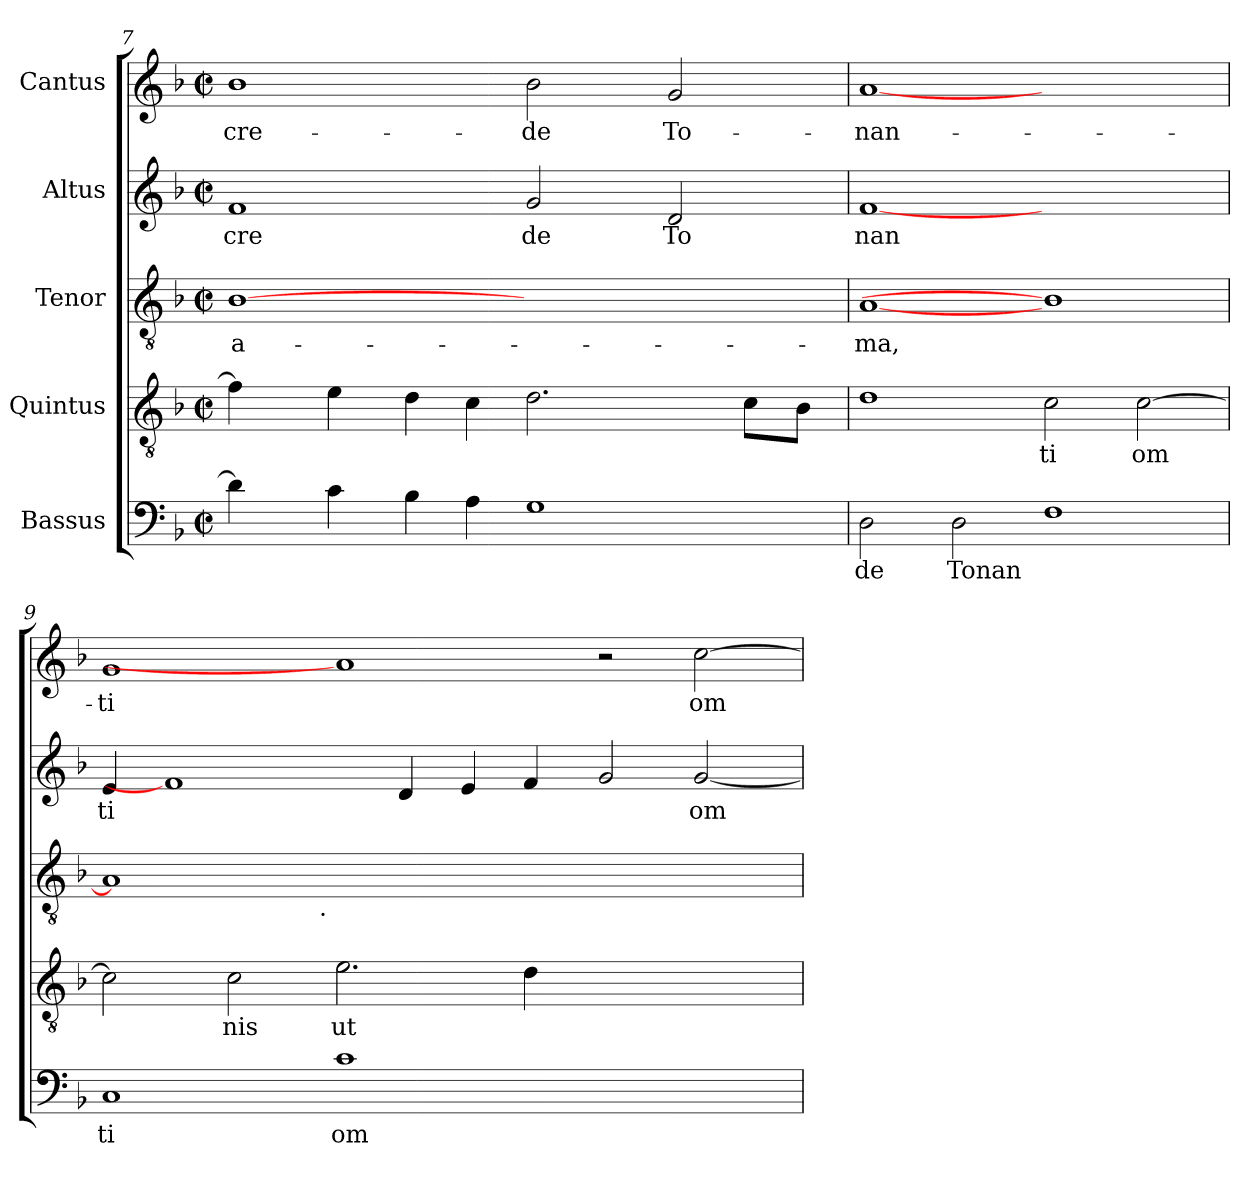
**kern	**text	**kern	**text	**kern	**text	**kern	**text	**kern	**text
*part5	*part5	*part4	*part4	*part3	*part3	*part2	*part2	*part1	*part1
*staff5	*staff5	*staff4	*staff4	*staff3	*staff3	*staff2	*staff2	*staff1	*staff1
*I"Bassus	*	*I"Quintus	*	*I"Tenor	*	*I"Altus	*	*I"Cantus	*
!!LO:LB:g=z
*clefF4	*	*clefGv2	*	*clefGv2	*	*clefG2	*	*clefG2	*
*k[b-]	*	*k[b-]	*	*k[b-]	*	*k[b-]	*	*k[b-]	*
*F:	*	*F:	*	*F:	*	*F:	*	*F:	*
*M2/2	*	*M2/2	*	*M2/2	*	*M2/2	*	*M2/2	*
*met(c|)	*	*met(c|)	*	*met(c|)	*	*met(c|)	*	*met(c|)	*
=7	=7	=7	=7	=7	=7	=7	=7	=7	=7
!	!	!	!	!	!LO:LY:b:cj	!	!LO:LY:b:cj	!	!LO:LY:b:cj
*^	*	*^	*	*	*	*	*	*	*
4d\]	4ryy	.	4f\]	8ryy	.	[1B-	a-	1f	cre	1b-	cre-
.	.	.	.	16ryy	.	.	.	.	.	.	.
.	.	.	.	64ryy	.	.	.	.	.	.	.
.	.	.	.	1ryy	.	.	.	.	.	.	.
4c\	16ryy	.	4e\	.	.	.	.	.	.	.	.
.	1ryy	.	.	.	.	.	.	.	.	.	.
4B-\	.	.	4d\	.	.	.	.	.	.	.	.
4A\	.	.	4c\	.	.	.	.	.	.	.	.
!	!	!	!	!	!	!	!	!	!LO:LY:b:cj	!	!LO:LY:b:cj
1G	.	.	2.d\	.	.	1ryy	.	2g/	de	2b-\	-de
.	.	.	.	2ryy	.	.	.	.	.	.	.
.	2ryy	.	.	.	.	.	.	.	.	.	.
!	!	!	!	!	!	!	!	!	!LO:LY:b:cj	!	!LO:LY:b:cj
.	.	.	.	.	.	.	.	2d/	To	2g/	To-
.	.	.	.	4ryy	.	.	.	.	.	.	.
.	.	.	8c\L	.	.	.	.	.	.	.	.
.	8.ryy	.	.	.	.	.	.	.	.	.	.
.	.	.	8B-\J	.	.	.	.	.	.	.	.
.	.	.	.	32.ryy	.	.	.	.	.	.	.
=8	=8	=8	=8	=8	=8	=8	=8	=8	=8	=8	=8
!	!	!LO:LY:b:cj	!	!	!	!	!LO:LY:b:cj	!	!LO:LY:b:cj	!	!LO:LY:b:cj
*v	*v	*	*	*	*	*	*	*	*	*	*
*	*	*v	*v	*	*	*	*	*	*	*
2D\	de	1d	.	[1A	-ma,	[1f	nan	[1a	-nan-
!	!LO:LY:b	!	!	!	!	!	!	!	!
2D\	Tonan	.	.	.	.	.	.	.	.
!	!	!	!LO:LY:b:cj	!	!	!	!	!	!
1F	.	2c\	ti	1B-]	.	1ryy	.	1ryy	.
!	!	!	!LO:LY:b	!	!	!	!	!	!
.	.	[>2c\	om	.	.	.	.	.	.
=9	=9	=9	=9	=9	=9	=9	=9	=9	=9
!	!LO:LY:b:cj	!	!	!	!	!	!LO:LY:b:cj	!	!LO:LY:b:cj
*	*	*	*	*^	*	*	*	*	*
1C	ti	2c\]	.	1A]	2ryy	.	4e/	ti	1g	-ti
.	.	.	.	.	.	.	1f]	.	.	.
!	!	!	!LO:LY:b:cj	!	!	!	!	!	!	!
.	.	2c\	nis	.	4...ryy	.	.	.	.	.
!	!	!	!	!	!LO:TX:b:t=.	!	!	!	!	!
.	.	.	.	.	1ryy	.	.	.	.	.
!	!LO:LY:b:cj	!	!LO:LY:b:cj	!	!	!	!	!	!	!
1c	om	2.e\	ut	0ryy	.	.	.	.	1a]	.
.	.	.	.	.	.	.	4d/	.	.	.
.	.	.	.	.	.	.	4e/	.	.	.
.	.	4d\	.	.	.	.	4f/	.	.	.
.	.	.	.	.	1ryy	.	.	.	.	.
1ryy	.	1ryy	.	.	.	.	2g/	.	2r	.
!	!	!	!	!	!	!	!	!LO:LY:b	!	!LO:LY:b
.	.	.	.	.	.	.	[<2g/	om	[>2cc\	om-
.	.	.	.	.	32ryy	.	.	.	.	.
*	*	*	*	*v	*v	*	*	*	*	*
=	=	=	=	=	=	=	=	=	=
*-	*-	*-	*-	*-	*-	*-	*-	*-	*-
